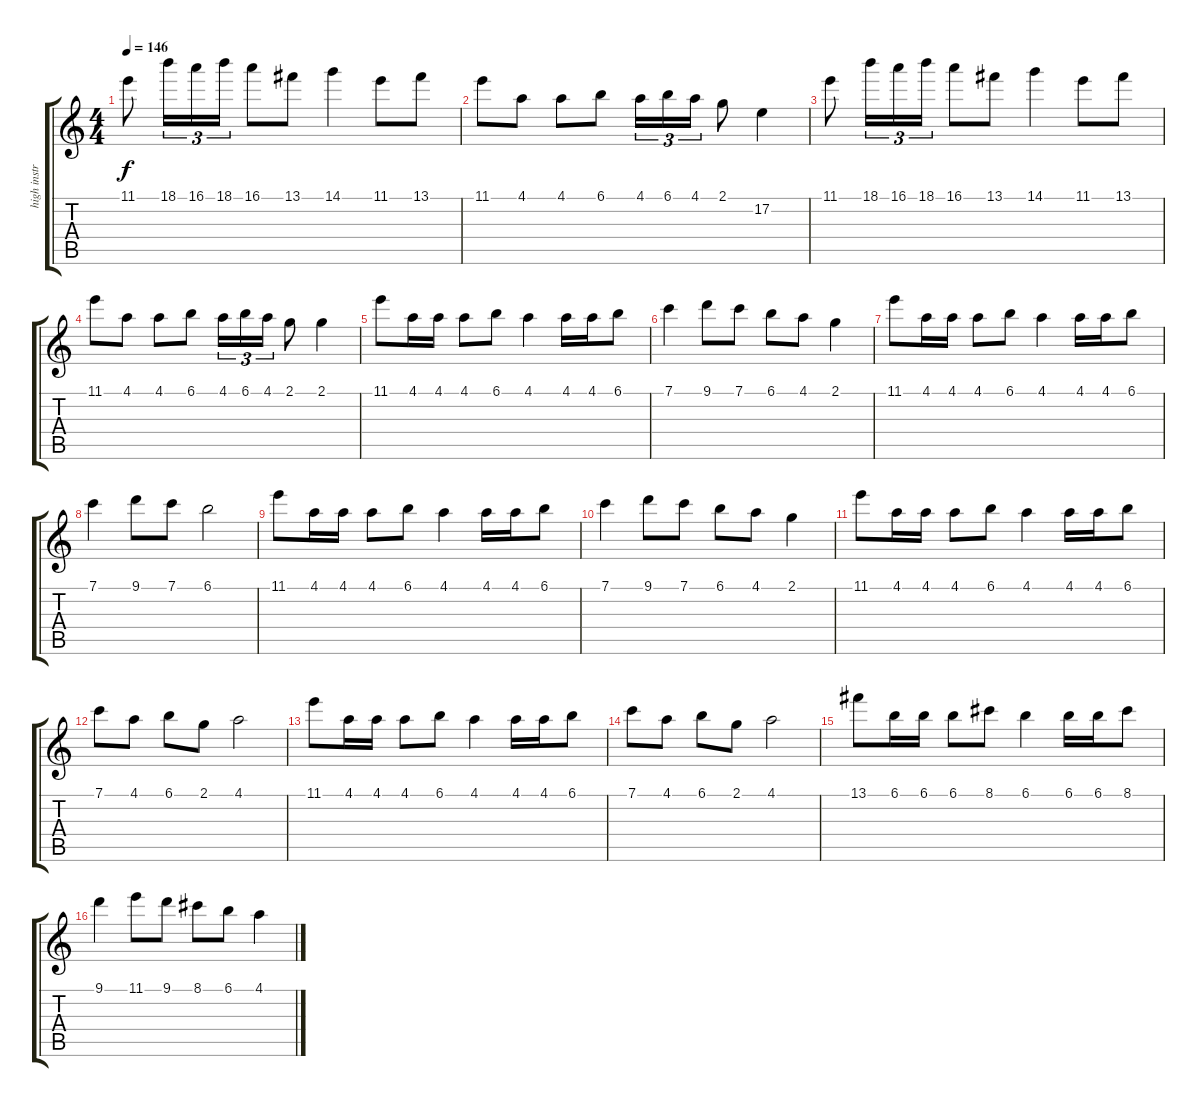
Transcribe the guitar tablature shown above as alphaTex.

\track ("high instrument" "high instr") {instrument flute}
\staff {score tabs}
\tuning (F5 B3 G3 D3 A2 E2) {hide}
\ts (4 4)
\tempo 146
\clef g2
\ks c
11.1.8{dy f} 18.1.16{tu (3 2)} 16.1.16{tu (3 2)} 18.1.16{tu (3 2)} 16.1.8 13.1.8 14.1.4 11.1.8 13.1.8 |
11.1.8 4.1.8 4.1.8 6.1.8 4.1.16{tu (3 2)} 6.1.16{tu (3 2)} 4.1.16{tu (3 2)} 2.1.8 17.2.4 |
11.1.8 18.1.16{tu (3 2)} 16.1.16{tu (3 2)} 18.1.16{tu (3 2)} 16.1.8 13.1.8 14.1.4 11.1.8 13.1.8 |
11.1.8 4.1.8 4.1.8 6.1.8 4.1.16{tu (3 2)} 6.1.16{tu (3 2)} 4.1.16{tu (3 2)} 2.1.8 2.1.4 |
11.1.8 4.1.16 4.1.16 4.1.8 6.1.8 4.1.4 4.1.16 4.1.16 6.1.8 |
7.1.4 9.1.8 7.1.8 6.1.8 4.1.8 2.1.4 |
11.1.8 4.1.16 4.1.16 4.1.8 6.1.8 4.1.4 4.1.16 4.1.16 6.1.8 |
7.1.4 9.1.8 7.1.8 6.1.2 |
11.1.8 4.1.16 4.1.16 4.1.8 6.1.8 4.1.4 4.1.16 4.1.16 6.1.8 |
7.1.4 9.1.8 7.1.8 6.1.8 4.1.8 2.1.4 |
11.1.8 4.1.16 4.1.16 4.1.8 6.1.8 4.1.4 4.1.16 4.1.16 6.1.8 |
7.1.8 4.1.8 6.1.8 2.1.8 4.1.2 |
11.1.8 4.1.16 4.1.16 4.1.8 6.1.8 4.1.4 4.1.16 4.1.16 6.1.8 |
7.1.8 4.1.8 6.1.8 2.1.8 4.1.2 |
13.1.8 6.1.16 6.1.16 6.1.8 8.1.8 6.1.4 6.1.16 6.1.16 8.1.8 |
9.1.4 11.1.8 9.1.8 8.1.8 6.1.8 4.1.4
